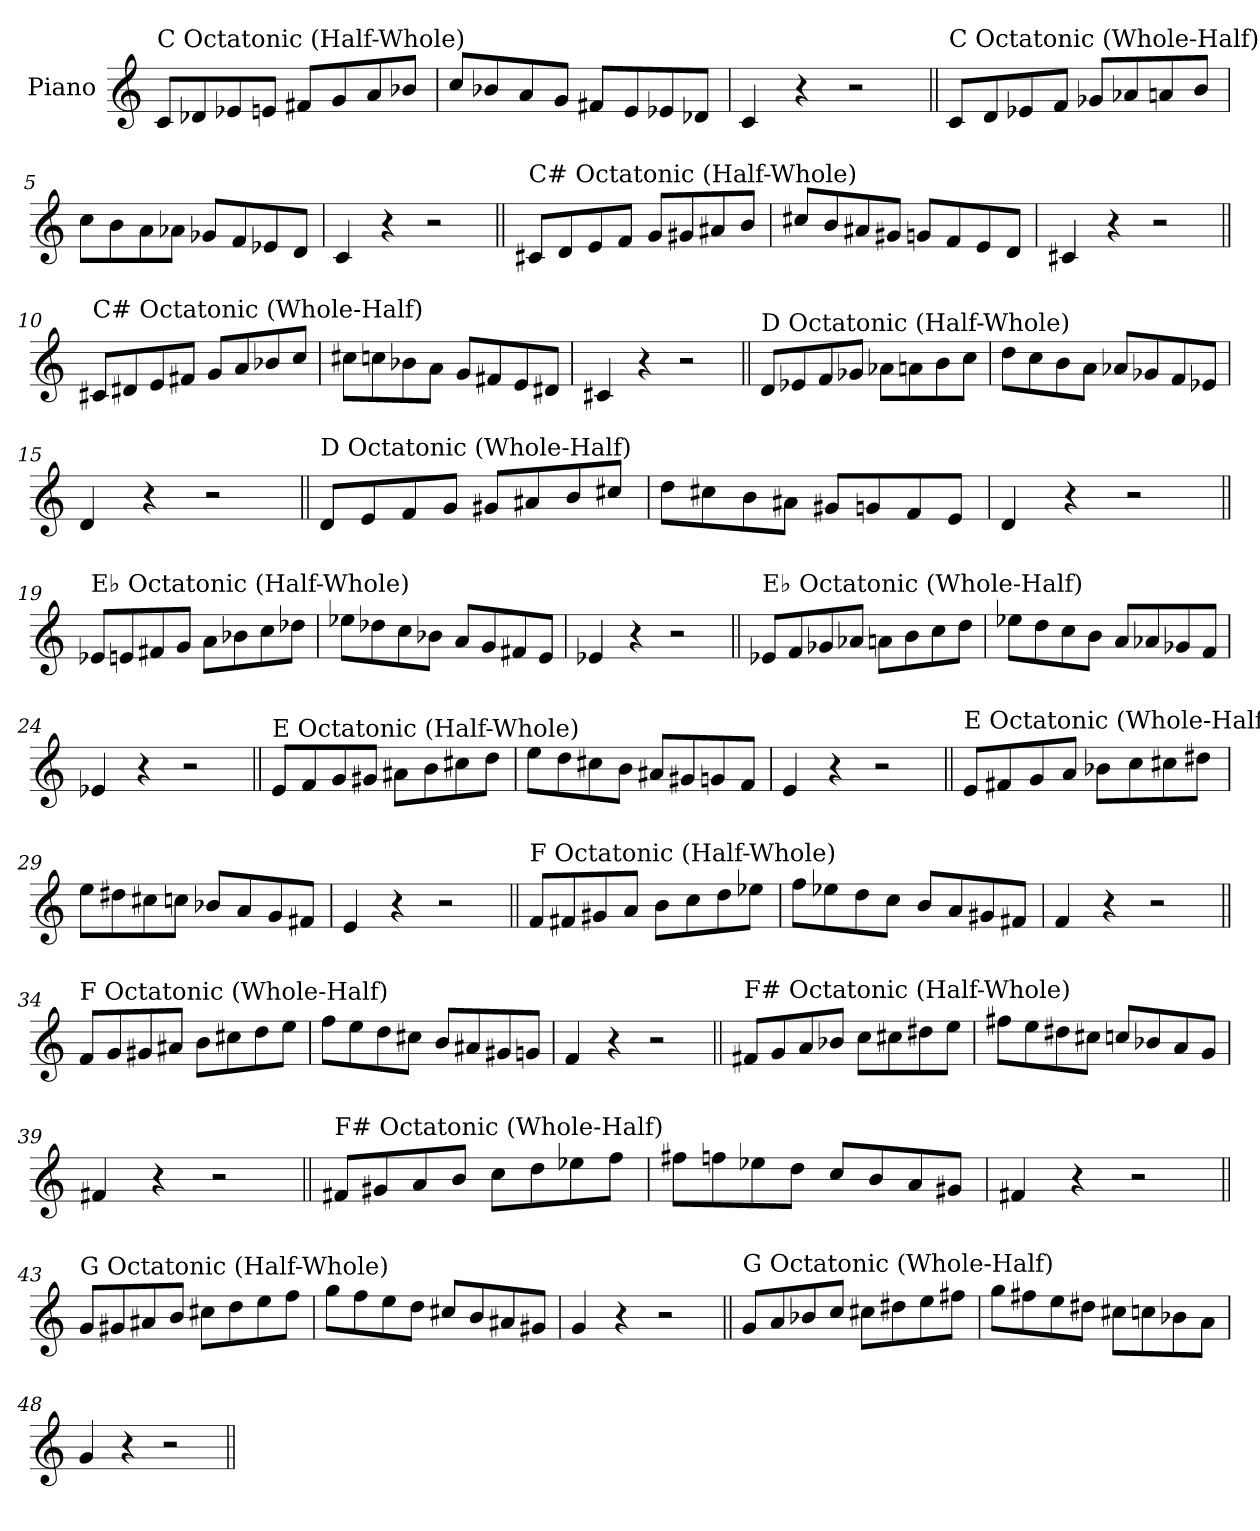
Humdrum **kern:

**kern
*part1
*staff1
*I"Piano
*I'Pno.
*clefG2
*k[]
=1
!LO:TX:a:t=C Octatonic (Half-Whole)
8c/L
8d-X/
8e-X/
8en/J
8f#X/L
8g/
8a/
8b-X/J
=2
8cc/L
8b-X/
8a/
8g/J
8f#X/L
8e/
8e-X/
8d-X/J
=3
4c/
4r
2r
=4||
!LO:TX:a:t=C Octatonic (Whole-Half)
8c/L
8d/
8e-X/
8f/J
8g-X/L
8a-X/
8an/
8b/J
=5
8cc\L
8b\
8a\
8a-X\J
8g-X/L
8f/
8e-X/
8d/J
=6
4c/
4r
2r
!!LO:LB:g=z
=7||
!LO:TX:a:t=C# Octatonic (Half-Whole)
8c#X/L
8d/
8e/
8f/J
8g/L
8g#X/
8a#X/
8b/J
=8
8cc#X/L
8b/
8a#X/
8g#X/J
8gn/L
8f/
8e/
8d/J
=9
4c#X/
4r
2r
=10||
!LO:TX:a:t=C# Octatonic (Whole-Half)
8c#X/L
8d#X/
8e/
8f#X/J
8g/L
8a/
8b-X/
8cc/J
=11
8cc#X\L
8ccn\
8b-X\
8a\J
8g/L
8f#X/
8e/
8d#X/J
=12
4c#X/
4r
2r
!!LO:LB:g=z
=13||
!LO:TX:a:t=D Octatonic (Half-Whole)
8d/L
8e-X/
8f/
8g-X/J
8a-X\L
8an\
8b\
8cc\J
=14
8dd\L
8cc\
8b\
8a\J
8a-X/L
8g-X/
8f/
8e-X/J
=15
4d/
4r
2r
=16||
!LO:TX:a:t=D Octatonic (Whole-Half)
8d/L
8e/
8f/
8g/J
8g#X/L
8a#X/
8b/
8cc#X/J
=17
8dd\L
8cc#X\
8b\
8a#X\J
8g#X/L
8gn/
8f/
8e/J
=18
4d/
4r
2r
!!LO:LB:g=z
=19||
!LO:TX:a:t=E♭ Octatonic (Half-Whole)
8e-X/L
8en/
8f#X/
8g/J
8a\L
8b-X\
8cc\
8dd-X\J
=20
8ee-X\L
8dd-X\
8cc\
8b-X\J
8a/L
8g/
8f#X/
8e/J
=21
4e-X/
4r
2r
=22||
!LO:TX:a:t=E♭ Octatonic (Whole-Half)
8e-X/L
8f/
8g-X/
8a-X/J
8an\L
8b\
8cc\
8dd\J
=23
8ee-X\L
8dd\
8cc\
8b\J
8a/L
8a-X/
8g-X/
8f/J
=24
4e-X/
4r
2r
!!LO:LB:g=z
=25||
!LO:TX:a:t=E Octatonic (Half-Whole)
8e/L
8f/
8g/
8g#X/J
8a#X\L
8b\
8cc#X\
8dd\J
=26
8ee\L
8dd\
8cc#X\
8b\J
8a#X/L
8g#X/
8gn/
8f/J
=27
4e/
4r
2r
=28||
!LO:TX:a:t=E Octatonic (Whole-Half)
8e/L
8f#X/
8g/
8a/J
8b-X\L
8cc\
8cc#X\
8dd#X\J
=29
8ee\L
8dd#X\
8cc#X\
8ccn\J
8b-X/L
8a/
8g/
8f#X/J
=30
4e/
4r
2r
!!LO:LB:g=z
=31||
!LO:TX:a:t=F Octatonic (Half-Whole)
8f/L
8f#X/
8g#X/
8a/J
8b\L
8cc\
8dd\
8ee-X\J
=32
8ff\L
8ee-X\
8dd\
8cc\J
8b/L
8a/
8g#X/
8f#X/J
=33
4f/
4r
2r
=34||
!LO:TX:a:t=F Octatonic (Whole-Half)
8f/L
8g/
8g#X/
8a#X/J
8b\L
8cc#X\
8dd\
8ee\J
=35
8ff\L
8ee\
8dd\
8cc#X\J
8b/L
8a#X/
8g#X/
8gn/J
=36
4f/
4r
2r
!!LO:PB:g=z
=37||
!LO:TX:a:t=F# Octatonic (Half-Whole)
8f#X/L
8g/
8a/
8b-X/J
8cc\L
8cc#X\
8dd#X\
8ee\J
=38
8ff#X\L
8ee\
8dd#X\
8cc#X\J
8ccn/L
8b-X/
8a/
8g/J
=39
4f#X/
4r
2r
=40||
!LO:TX:a:t=F# Octatonic (Whole-Half)
8f#X/L
8g#X/
8a/
8b/J
8cc\L
8dd\
8ee-X\
8ff\J
=41
8ff#X\L
8ffn\
8ee-X\
8dd\J
8cc/L
8b/
8a/
8g#X/J
=42
4f#X/
4r
2r
!!LO:LB:g=z
=43||
!LO:TX:a:t=G Octatonic (Half-Whole)
8g/L
8g#X/
8a#X/
8b/J
8cc#X\L
8dd\
8ee\
8ff\J
=44
8gg\L
8ff\
8ee\
8dd\J
8cc#X/L
8b/
8a#X/
8g#X/J
=45
4g/
4r
2r
=46||
!LO:TX:a:t=G Octatonic (Whole-Half)
8g/L
8a/
8b-X/
8cc/J
8cc#X\L
8dd#X\
8ee\
8ff#X\J
=47
8gg\L
8ff#X\
8ee\
8dd#X\J
8cc#X\L
8ccn\
8b-X\
8a\J
=48
4g/
4r
2r
=||
*-
